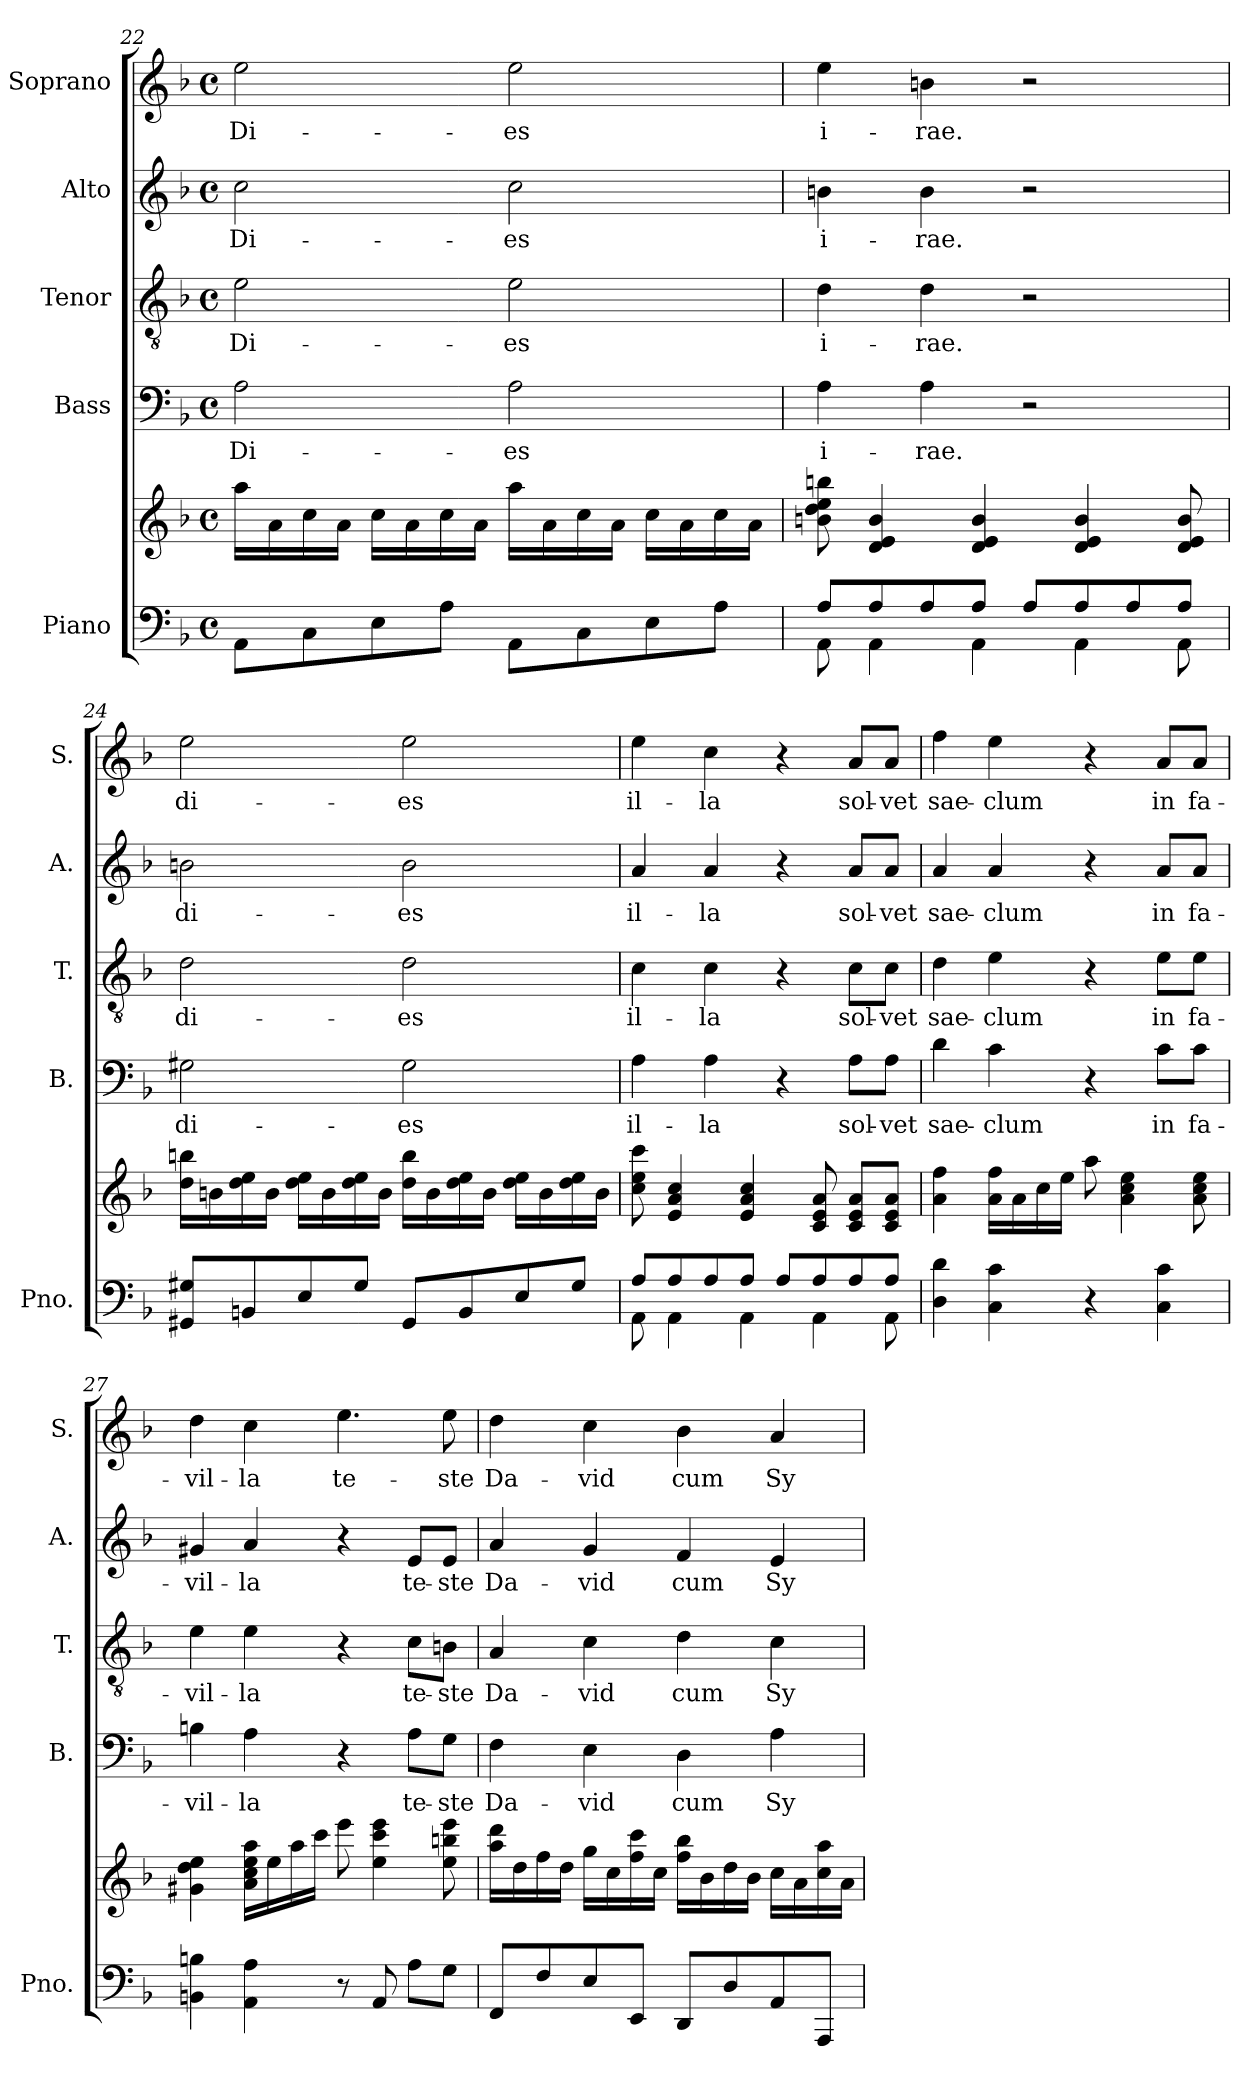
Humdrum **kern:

**kern	**kern	**kern	**text	**kern	**text	**kern	**text	**kern	**text
*part5	*part5	*part4	*part4	*part3	*part3	*part2	*part2	*part1	*part1
*staff6	*staff5	*staff4	*staff4	*staff3	*staff3	*staff2	*staff2	*staff1	*staff1
*I"Piano	*	*I"Bass	*	*I"Tenor	*	*I"Alto	*	*I"Soprano	*
*I'Pno.	*	*I'B.	*	*I'T.	*	*I'A.	*	*I'S.	*
*clefF4	*clefG2	*clefF4	*	*clefGv2	*	*clefG2	*	*clefG2	*
*k[b-]	*k[b-]	*k[b-]	*	*k[b-]	*	*k[b-]	*	*k[b-]	*
*F:	*F:	*F:	*	*F:	*	*F:	*	*F:	*
*M4/4	*M4/4	*M4/4	*	*M4/4	*	*M4/4	*	*M4/4	*
*met(c)	*met(c)	*met(c)	*	*met(c)	*	*met(c)	*	*met(c)	*
=22	=22	=22	=22	=22	=22	=22	=22	=22	=22
!	!	!	!LO:LY:b	!	!LO:LY:b	!	!LO:LY:b	!	!LO:LY:b
8AA\L	16aa\LL	2A\	Di-	2e\	Di-	2cc\	Di-	2ee\	Di-
.	16a\	.	.	.	.	.	.	.	.
8C\	16cc\	.	.	.	.	.	.	.	.
.	16a\JJ	.	.	.	.	.	.	.	.
8E\	16cc\LL	.	.	.	.	.	.	.	.
.	16a\	.	.	.	.	.	.	.	.
8A\J	16cc\	.	.	.	.	.	.	.	.
.	16a\JJ	.	.	.	.	.	.	.	.
!	!	!	!LO:LY:b	!	!LO:LY:b	!	!LO:LY:b	!	!LO:LY:b
8AA\L	16aa\LL	2A\	-es	2e\	-es	2cc\	-es	2ee\	-es
.	16a\	.	.	.	.	.	.	.	.
8C\	16cc\	.	.	.	.	.	.	.	.
.	16a\JJ	.	.	.	.	.	.	.	.
8E\	16cc\LL	.	.	.	.	.	.	.	.
.	16a\	.	.	.	.	.	.	.	.
8A\J	16cc\	.	.	.	.	.	.	.	.
.	16a\JJ	.	.	.	.	.	.	.	.
=23	=23	=23	=23	=23	=23	=23	=23	=23	=23
*^	*	*	*	*	*	*	*	*	*
!	!	!	!	!LO:LY:b	!	!LO:LY:b	!	!LO:LY:b	!	!LO:LY:b
8A/L	8AA\	8bn\ 8dd\ 8ee\ 8bbn\	4A\	i-	4d\	i-	4bn\	i-	4ee\	i-
8A/	4AA\	4d/ 4e/ 4b/	.	.	.	.	.	.	.	.
!	!	!	!	!LO:LY:b	!	!LO:LY:b	!	!LO:LY:b	!	!LO:LY:b
8A/	.	.	4A\	-rae.	4d\	-rae.	4b\	-rae.	4bn\	-rae.
8A/J	4AA\	4d/ 4e/ 4b/	.	.	.	.	.	.	.	.
8A/L	.	.	2r	.	2r	.	2r	.	2r	.
8A/	4AA\	4d/ 4e/ 4b/	.	.	.	.	.	.	.	.
8A/	.	.	.	.	.	.	.	.	.	.
8A/J	8AA\	8d/ 8e/ 8b/	.	.	.	.	.	.	.	.
!!LO:PB:g=z
=24	=24	=24	=24	=24	=24	=24	=24	=24	=24	=24
!	!	!	!	!LO:LY:b	!	!LO:LY:b	!	!LO:LY:b	!	!LO:LY:b
*v	*v	*	*	*	*	*	*	*	*	*
8GG#X/ 8G#X/L	16dd\ 16bbn\LL	2G#X\	di-	2d\	di-	2bn\	di-	2ee\	di-
.	16bn\	.	.	.	.	.	.	.	.
8BBn/	16dd\ 16ee\	.	.	.	.	.	.	.	.
.	16b\JJ	.	.	.	.	.	.	.	.
8E/	16dd\ 16ee\LL	.	.	.	.	.	.	.	.
.	16b\	.	.	.	.	.	.	.	.
8G#/J	16dd\ 16ee\	.	.	.	.	.	.	.	.
.	16b\JJ	.	.	.	.	.	.	.	.
!	!	!	!LO:LY:b	!	!LO:LY:b	!	!LO:LY:b	!	!LO:LY:b
8GG#/L	16dd\ 16bb\LL	2G#\	-es	2d\	-es	2b\	-es	2ee\	-es
.	16b\	.	.	.	.	.	.	.	.
8BB/	16dd\ 16ee\	.	.	.	.	.	.	.	.
.	16b\JJ	.	.	.	.	.	.	.	.
8E/	16dd\ 16ee\LL	.	.	.	.	.	.	.	.
.	16b\	.	.	.	.	.	.	.	.
8G#/J	16dd\ 16ee\	.	.	.	.	.	.	.	.
.	16b\JJ	.	.	.	.	.	.	.	.
=25	=25	=25	=25	=25	=25	=25	=25	=25	=25
*^	*	*	*	*	*	*	*	*	*
!	!	!	!	!LO:LY:b	!	!LO:LY:b	!	!LO:LY:b	!	!LO:LY:b
8A/L	8AA\	8cc\ 8ee\ 8ccc\	4A\	il-	4c\	il-	4a/	il-	4ee\	il-
8A/	4AA\	4e/ 4a/ 4cc/	.	.	.	.	.	.	.	.
!	!	!	!	!LO:LY:b	!	!LO:LY:b	!	!LO:LY:b	!	!LO:LY:b
8A/	.	.	4A\	-la	4c\	-la	4a/	-la	4cc\	-la
8A/J	4AA\	4e/ 4a/ 4cc/	.	.	.	.	.	.	.	.
8A/L	.	.	4r	.	4r	.	4r	.	4r	.
8A/	4AA\	8c/ 8e/ 8a/	.	.	.	.	.	.	.	.
!	!	!	!	!LO:LY:b	!	!LO:LY:b	!	!LO:LY:b	!	!LO:LY:b
8A/	.	8c/ 8e/ 8a/L	8A\L	sol-	8c\L	sol-	8a/L	sol-	8a/L	sol-
!	!	!	!	!LO:LY:b	!	!LO:LY:b	!	!LO:LY:b	!	!LO:LY:b
8A/J	8AA\	8c/ 8e/ 8a/J	8A\J	-vet	8c\J	-vet	8a/J	-vet	8a/J	-vet
=26	=26	=26	=26	=26	=26	=26	=26	=26	=26	=26
!	!	!	!	!LO:LY:b	!	!LO:LY:b	!	!LO:LY:b	!	!LO:LY:b
*v	*v	*	*	*	*	*	*	*	*	*
4D\ 4d\	4a\ 4ff\	4d\	sae-	4d\	sae-	4a/	sae-	4ff\	sae-
!	!	!	!LO:LY:b	!	!LO:LY:b	!	!LO:LY:b	!	!LO:LY:b
4C\ 4c\	16a\ 16ff\LL	4c\	-clum	4e\	-clum	4a/	-clum	4ee\	-clum
.	16a\	.	.	.	.	.	.	.	.
.	16cc\	.	.	.	.	.	.	.	.
.	16ee\JJ	.	.	.	.	.	.	.	.
4r	8aa\	4r	.	4r	.	4r	.	4r	.
.	4a\ 4cc\ 4ee\	.	.	.	.	.	.	.	.
!	!	!	!LO:LY:b	!	!LO:LY:b	!	!LO:LY:b	!	!LO:LY:b
4C\ 4c\	.	8c\L	in	8e\L	in	8a/L	in	8a/L	in
!	!	!	!LO:LY:b	!	!LO:LY:b	!	!LO:LY:b	!	!LO:LY:b
.	8a\ 8cc\ 8ee\	8c\J	fa-	8e\J	fa-	8a/J	fa-	8a/J	fa-
=27	=27	=27	=27	=27	=27	=27	=27	=27	=27
!	!	!	!LO:LY:b	!	!LO:LY:b	!	!LO:LY:b	!	!LO:LY:b
4BBn\ 4Bn\	4g#X\ 4dd\ 4ee\	4Bn\	-vil-	4e\	-vil-	4g#X/	-vil-	4dd\	-vil-
!	!	!	!LO:LY:b	!	!LO:LY:b	!	!LO:LY:b	!	!LO:LY:b
4AA\ 4A\	16a\ 16cc\ 16ee\ 16aa\LL	4A\	-la	4e\	-la	4a/	-la	4cc\	-la
.	16ee\	.	.	.	.	.	.	.	.
.	16aa\	.	.	.	.	.	.	.	.
.	16ccc\JJ	.	.	.	.	.	.	.	.
!	!	!	!	!	!	!	!	!	!LO:LY:b
8r	8eee\	4r	.	4r	.	4r	.	4.ee\	te-
8AA/	4ee\ 4ccc\ 4eee\	.	.	.	.	.	.	.	.
!	!	!	!LO:LY:b	!	!LO:LY:b	!	!LO:LY:b	!	!
8A\L	.	8A\L	te-	8c\L	te-	8e/L	te-	.	.
!	!	!	!LO:LY:b	!	!LO:LY:b	!	!LO:LY:b	!	!LO:LY:b
8G\J	8ee\ 8bbn\ 8eee\	8G\J	-ste	8Bn\J	-ste	8e/J	-ste	8ee\	-ste
!!LO:LB:g=z
=28	=28	=28	=28	=28	=28	=28	=28	=28	=28
!	!	!	!LO:LY:b	!	!LO:LY:b	!	!LO:LY:b	!	!LO:LY:b
8FF/L	16aa\ 16ddd\LL	4F\	Da-	4A/	Da-	4a/	Da-	4dd\	Da-
.	16dd\	.	.	.	.	.	.	.	.
8F/	16ff\	.	.	.	.	.	.	.	.
.	16dd\JJ	.	.	.	.	.	.	.	.
!	!	!	!LO:LY:b	!	!LO:LY:b	!	!LO:LY:b	!	!LO:LY:b
8E/	16gg\LL	4E\	-vid	4c\	-vid	4g/	-vid	4cc\	-vid
.	16cc\	.	.	.	.	.	.	.	.
8EE/J	16ff\ 16ccc\	.	.	.	.	.	.	.	.
.	16cc\JJ	.	.	.	.	.	.	.	.
!	!	!	!LO:LY:b	!	!LO:LY:b	!	!LO:LY:b	!	!LO:LY:b
8DD/L	16ff\ 16bb-\LL	4D\	cum	4d\	cum	4f/	cum	4b-\	cum
.	16b-\	.	.	.	.	.	.	.	.
8D/	16dd\	.	.	.	.	.	.	.	.
.	16b-\JJ	.	.	.	.	.	.	.	.
!	!	!	!LO:LY:b	!	!LO:LY:b	!	!LO:LY:b	!	!LO:LY:b
8AA/	16cc\LL	4A\	Sy-	4c\	Sy-	4e/	Sy-	4a/	Sy-
.	16a\	.	.	.	.	.	.	.	.
8AAA/J	16cc\ 16aa\	.	.	.	.	.	.	.	.
.	16a\JJ	.	.	.	.	.	.	.	.
=	=	=	=	=	=	=	=	=	=
*-	*-	*-	*-	*-	*-	*-	*-	*-	*-
